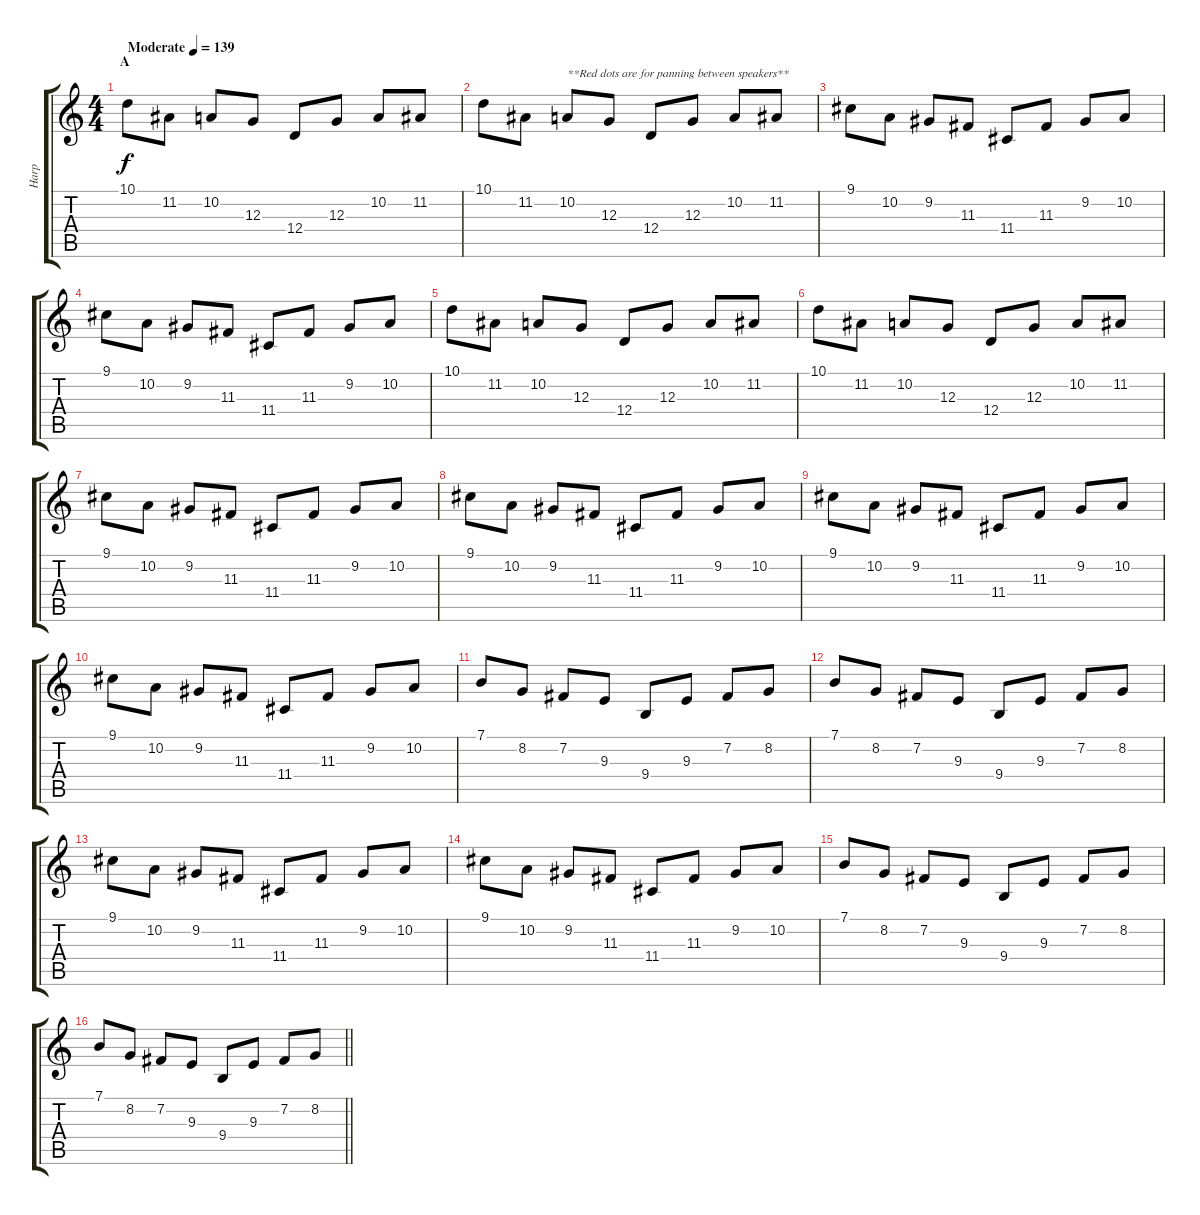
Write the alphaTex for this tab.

\track ("Harp" "Harp") {instrument orchestralharp}
\staff {score tabs}
\tuning (E4 B3 G3 D3 A2 E2) {hide}
\ts (4 4)
\section ("" "A")
\tempo (139 "Moderate")
\clef g2
\ks c
10.1.8{dy f balance 8 instrument orchestralharp} 11.2.8 10.2.8 12.3.8 12.4.8 12.3.8 10.2.8 11.2.8 |
10.1.8{balance 16} 11.2.8 10.2.8{txt "**Red dots are for panning between speakers**"} 12.3.8 12.4.8 12.3.8 10.2.8 11.2.8 |
9.1.8{balance 8} 10.2.8 9.2.8 11.3.8 11.4.8 11.3.8 9.2.8 10.2.8 |
9.1.8{balance 0} 10.2.8 9.2.8 11.3.8 11.4.8 11.3.8 9.2.8 10.2.8 |
10.1.8{balance 8} 11.2.8 10.2.8 12.3.8 12.4.8 12.3.8 10.2.8 11.2.8 |
10.1.8{balance 16} 11.2.8 10.2.8 12.3.8 12.4.8 12.3.8 10.2.8 11.2.8 |
9.1.8{balance 8} 10.2.8 9.2.8 11.3.8 11.4.8 11.3.8 9.2.8 10.2.8 |
9.1.8{balance 0} 10.2.8 9.2.8 11.3.8 11.4.8 11.3.8 9.2.8 10.2.8 |
9.1.8{balance 8} 10.2.8 9.2.8 11.3.8 11.4.8 11.3.8 9.2.8 10.2.8 |
9.1.8{balance 16} 10.2.8 9.2.8 11.3.8 11.4.8 11.3.8 9.2.8 10.2.8 |
7.1.8{balance 8} 8.2.8 7.2.8 9.3.8 9.4.8 9.3.8 7.2.8 8.2.8 |
7.1.8{balance 0} 8.2.8 7.2.8 9.3.8 9.4.8 9.3.8 7.2.8 8.2.8 |
9.1.8{balance 8} 10.2.8 9.2.8 11.3.8 11.4.8 11.3.8 9.2.8 10.2.8 |
9.1.8{balance 16} 10.2.8 9.2.8 11.3.8 11.4.8 11.3.8 9.2.8 10.2.8 |
7.1.8{balance 8} 8.2.8 7.2.8 9.3.8 9.4.8 9.3.8 7.2.8 8.2.8 |
\barLineRight lightlight
7.1.8{balance 0} 8.2.8 7.2.8 9.3.8 9.4.8 9.3.8 7.2.8 8.2.8
